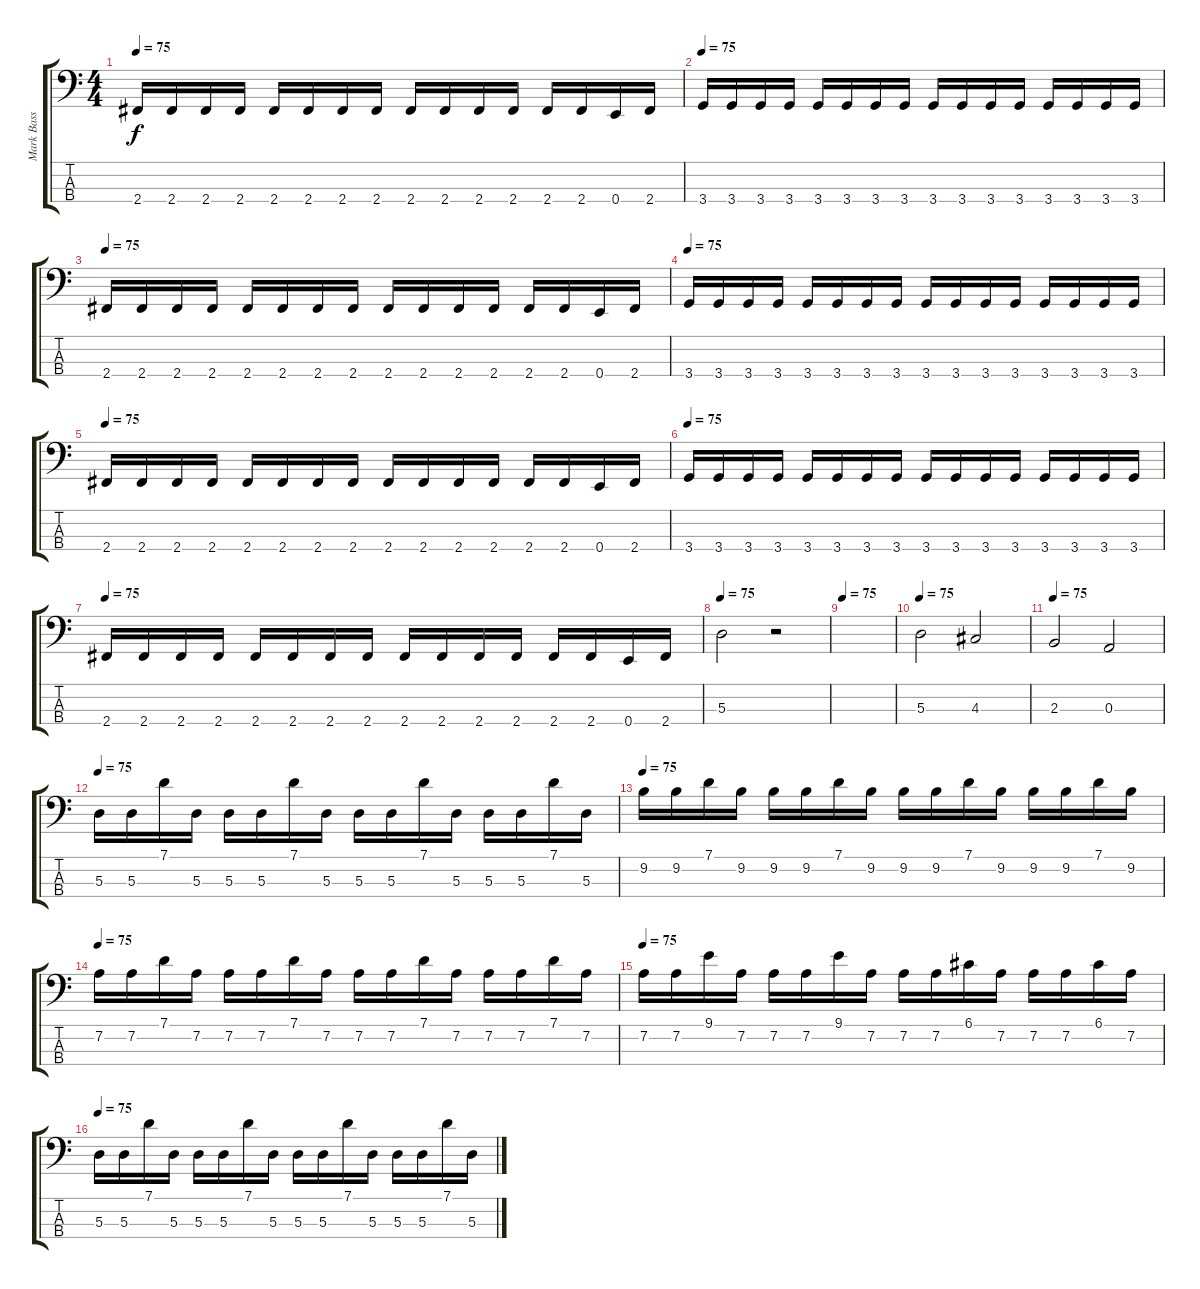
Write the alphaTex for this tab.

\track ("Mark Bass" "Mark Bass") {instrument electricbasspick}
\staff {score tabs}
\tuning (G2 D2 A1 E1) {hide}
\ts (4 4)
\tempo 75
\clef f4
\ks c
2.4.16{dy f} 2.4.16 2.4.16 2.4.16 2.4.16 2.4.16 2.4.16 2.4.16 2.4.16 2.4.16 2.4.16 2.4.16 2.4.16 2.4.16 0.4.16 2.4.16 |
\tempo 75
3.4.16 3.4.16 3.4.16 3.4.16 3.4.16 3.4.16 3.4.16 3.4.16 3.4.16 3.4.16 3.4.16 3.4.16 3.4.16 3.4.16 3.4.16 3.4.16 |
\tempo 75
2.4.16 2.4.16 2.4.16 2.4.16 2.4.16 2.4.16 2.4.16 2.4.16 2.4.16 2.4.16 2.4.16 2.4.16 2.4.16 2.4.16 0.4.16 2.4.16 |
\tempo 75
3.4.16 3.4.16 3.4.16 3.4.16 3.4.16 3.4.16 3.4.16 3.4.16 3.4.16 3.4.16 3.4.16 3.4.16 3.4.16 3.4.16 3.4.16 3.4.16 |
\tempo 75
2.4.16 2.4.16 2.4.16 2.4.16 2.4.16 2.4.16 2.4.16 2.4.16 2.4.16 2.4.16 2.4.16 2.4.16 2.4.16 2.4.16 0.4.16 2.4.16 |
\tempo 75
3.4.16 3.4.16 3.4.16 3.4.16 3.4.16 3.4.16 3.4.16 3.4.16 3.4.16 3.4.16 3.4.16 3.4.16 3.4.16 3.4.16 3.4.16 3.4.16 |
\tempo 75
2.4.16 2.4.16 2.4.16 2.4.16 2.4.16 2.4.16 2.4.16 2.4.16 2.4.16 2.4.16 2.4.16 2.4.16 2.4.16 2.4.16 0.4.16 2.4.16 |
\tempo 75
5.3.2 r.2 |
\tempo 75
|
\tempo 75
5.3.2 4.3.2 |
\tempo 75
2.3.2 0.3.2 |
\tempo 75
5.3.16 5.3.16 7.1.16 5.3.16 5.3.16 5.3.16 7.1.16 5.3.16 5.3.16 5.3.16 7.1.16 5.3.16 5.3.16 5.3.16 7.1.16 5.3.16 |
\tempo 75
9.2.16 9.2.16 7.1.16 9.2.16 9.2.16 9.2.16 7.1.16 9.2.16 9.2.16 9.2.16 7.1.16 9.2.16 9.2.16 9.2.16 7.1.16 9.2.16 |
\tempo 75
7.2.16 7.2.16 7.1.16 7.2.16 7.2.16 7.2.16 7.1.16 7.2.16 7.2.16 7.2.16 7.1.16 7.2.16 7.2.16 7.2.16 7.1.16 7.2.16 |
\tempo 75
7.2.16 7.2.16 9.1.16 7.2.16 7.2.16 7.2.16 9.1.16 7.2.16 7.2.16 7.2.16 6.1.16 7.2.16 7.2.16 7.2.16 6.1.16 7.2.16 |
\tempo 75
5.3.16 5.3.16 7.1.16 5.3.16 5.3.16 5.3.16 7.1.16 5.3.16 5.3.16 5.3.16 7.1.16 5.3.16 5.3.16 5.3.16 7.1.16 5.3.16
